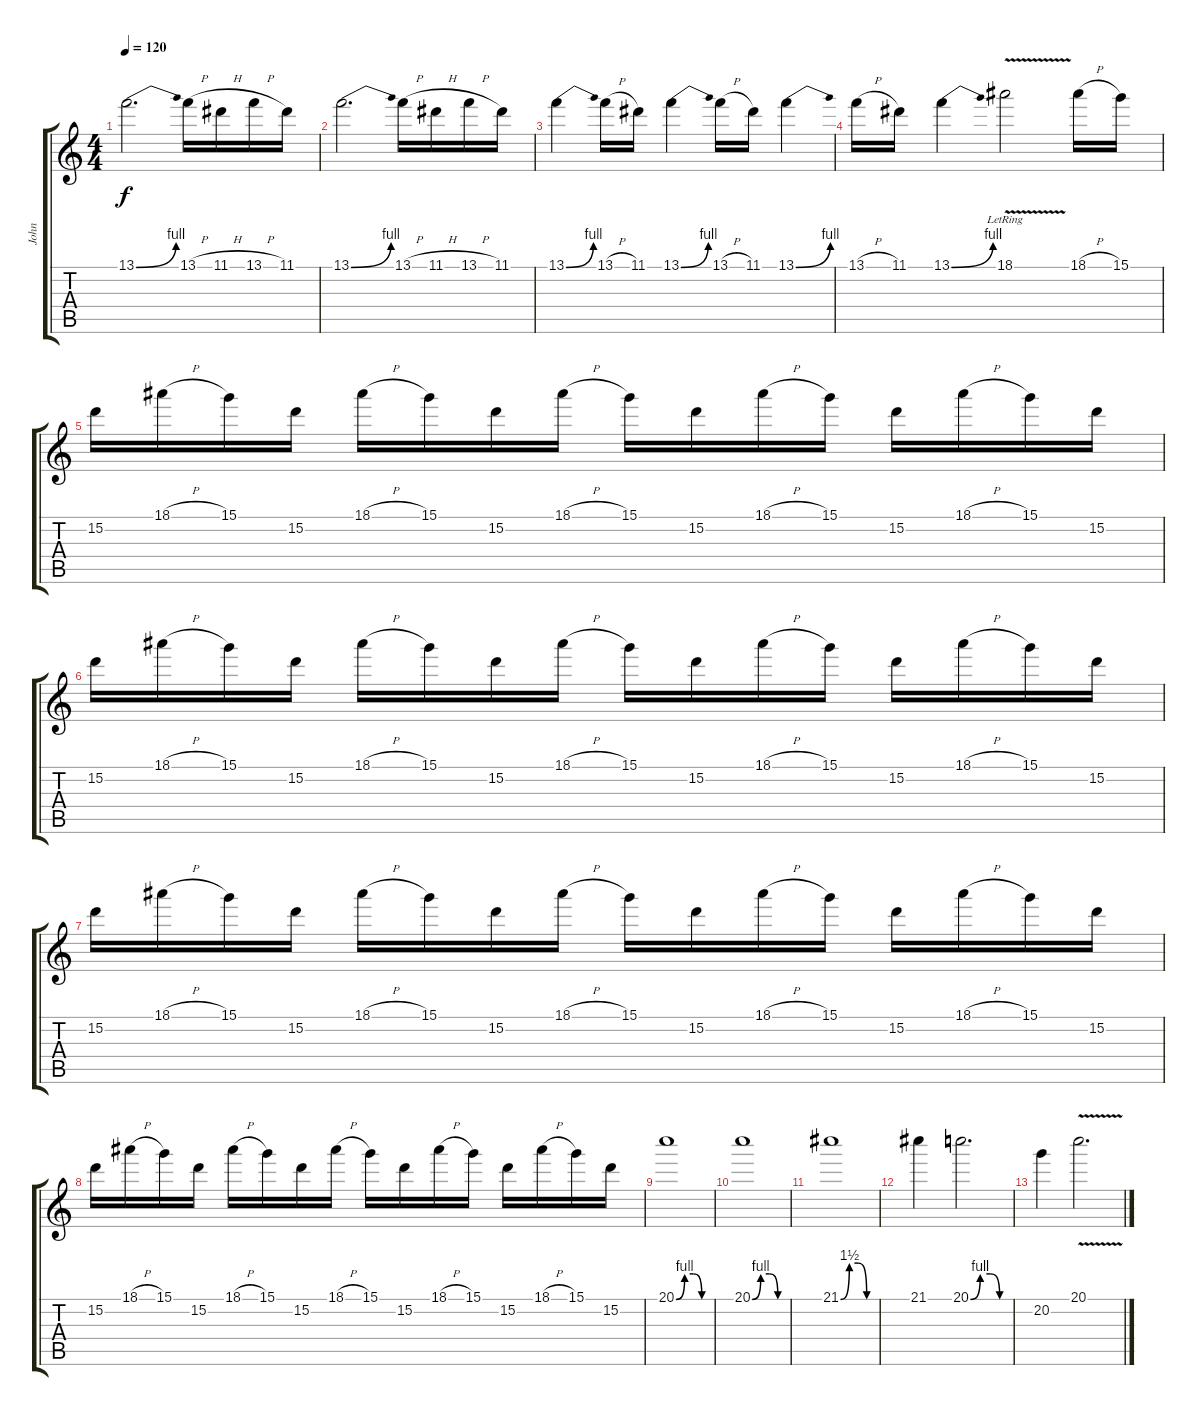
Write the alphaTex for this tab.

\track ("John" "John") {instrument overdrivenguitar}
\staff {score tabs}
\tuning (E4 B3 G3 D3 A2 E2) {hide}
\ts (4 4)
\tempo 120
\clef g2
\ks c
13.1{be (bend 0 0 60 4)}.2{d dy f} 13.1{h}.16 11.1{h}.16 13.1{h}.16 11.1.16 |
13.1{be (bend 0 0 60 4)}.2{d} 13.1{h}.16 11.1{h}.16 13.1{h}.16 11.1.16 |
13.1{be (bend 0 0 60 4)}.4 13.1{h}.16 11.1.16 13.1{be (bend 0 0 60 4)}.4 13.1{h}.16 11.1.16 13.1{be (bend 0 0 60 4)}.4 |
13.1{h}.16 11.1.16 13.1{be (bend 0 0 60 4)}.4 18.1{v lr}.2 18.1{h}.16 15.1.16 |
15.2.16 18.1{h}.16 15.1.16 15.2.16 18.1{h}.16 15.1.16 15.2.16 18.1{h}.16 15.1.16 15.2.16 18.1{h}.16 15.1.16 15.2.16 18.1{h}.16 15.1.16 15.2.16 |
15.2.16 18.1{h}.16 15.1.16 15.2.16 18.1{h}.16 15.1.16 15.2.16 18.1{h}.16 15.1.16 15.2.16 18.1{h}.16 15.1.16 15.2.16 18.1{h}.16 15.1.16 15.2.16 |
15.2.16 18.1{h}.16 15.1.16 15.2.16 18.1{h}.16 15.1.16 15.2.16 18.1{h}.16 15.1.16 15.2.16 18.1{h}.16 15.1.16 15.2.16 18.1{h}.16 15.1.16 15.2.16 |
15.2.16 18.1{h}.16 15.1.16 15.2.16 18.1{h}.16 15.1.16 15.2.16 18.1{h}.16 15.1.16 15.2.16 18.1{h}.16 15.1.16 15.2.16 18.1{h}.16 15.1.16 15.2.16 |
20.1{be (custom 0 0 15 4 30 4 45 0 60 0)}.1 |
20.1{be (custom 0 0 15 4 30 4 45 0 60 0)}.1 |
21.1{be (custom 0 0 15 6 30 6 45 0 60 0)}.1 |
21.1.4 20.1{be (custom 0 0 15 4 30 4 45 0 60 0)}.2{d} |
20.2.4 20.1{v}.2{d}
